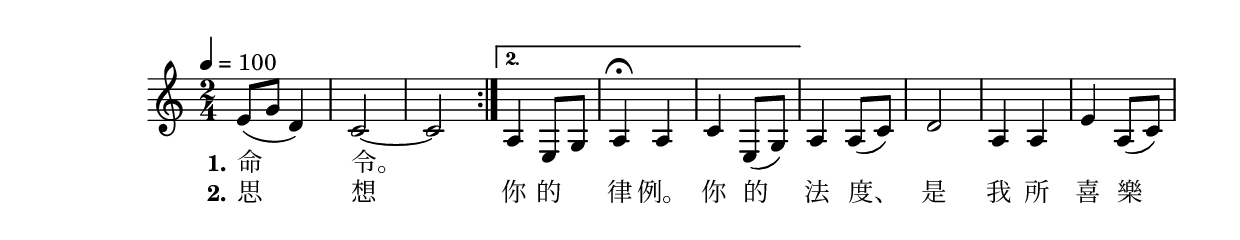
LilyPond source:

\version "2.19.81"
\language "italiano"

global = {
  \key do \major
  \numericTimeSignature
  \time 2/4
  \tempo 4=100
}


melody = \fixed do' {
  \global
  \repeat volta 2 {
  mi8( sol re4) | %m40
  do2~ | %m41
  do2 | %m42
  }
  \alternative {
    {}
    { la,4 mi,8 sol, | %m43
      la,4\fermata 4 | %m44
      do4 mi,8( sol,) | %m45
    }
  }
  la,4 8( do) |  %m46
  re2 | %m47
  la,4 4 | %m48
  mi4 la,8( do) | %m49
}

z =\skip1
verseOne = \lyricmode {
  \set stanza = "1."
  命 令。 
}
verseTwo = \lyricmode {
  \set stanza = "2."
  思 想 你 的\z 律 例。
  你 的 法 度、 是 我 所 喜 樂 的  
}

\score {
  <<
     
    \new Staff { \melody }
    \addlyrics { \verseOne }
    \addlyrics { \verseTwo }
    
  >>
  
  \layout { }
 
}
